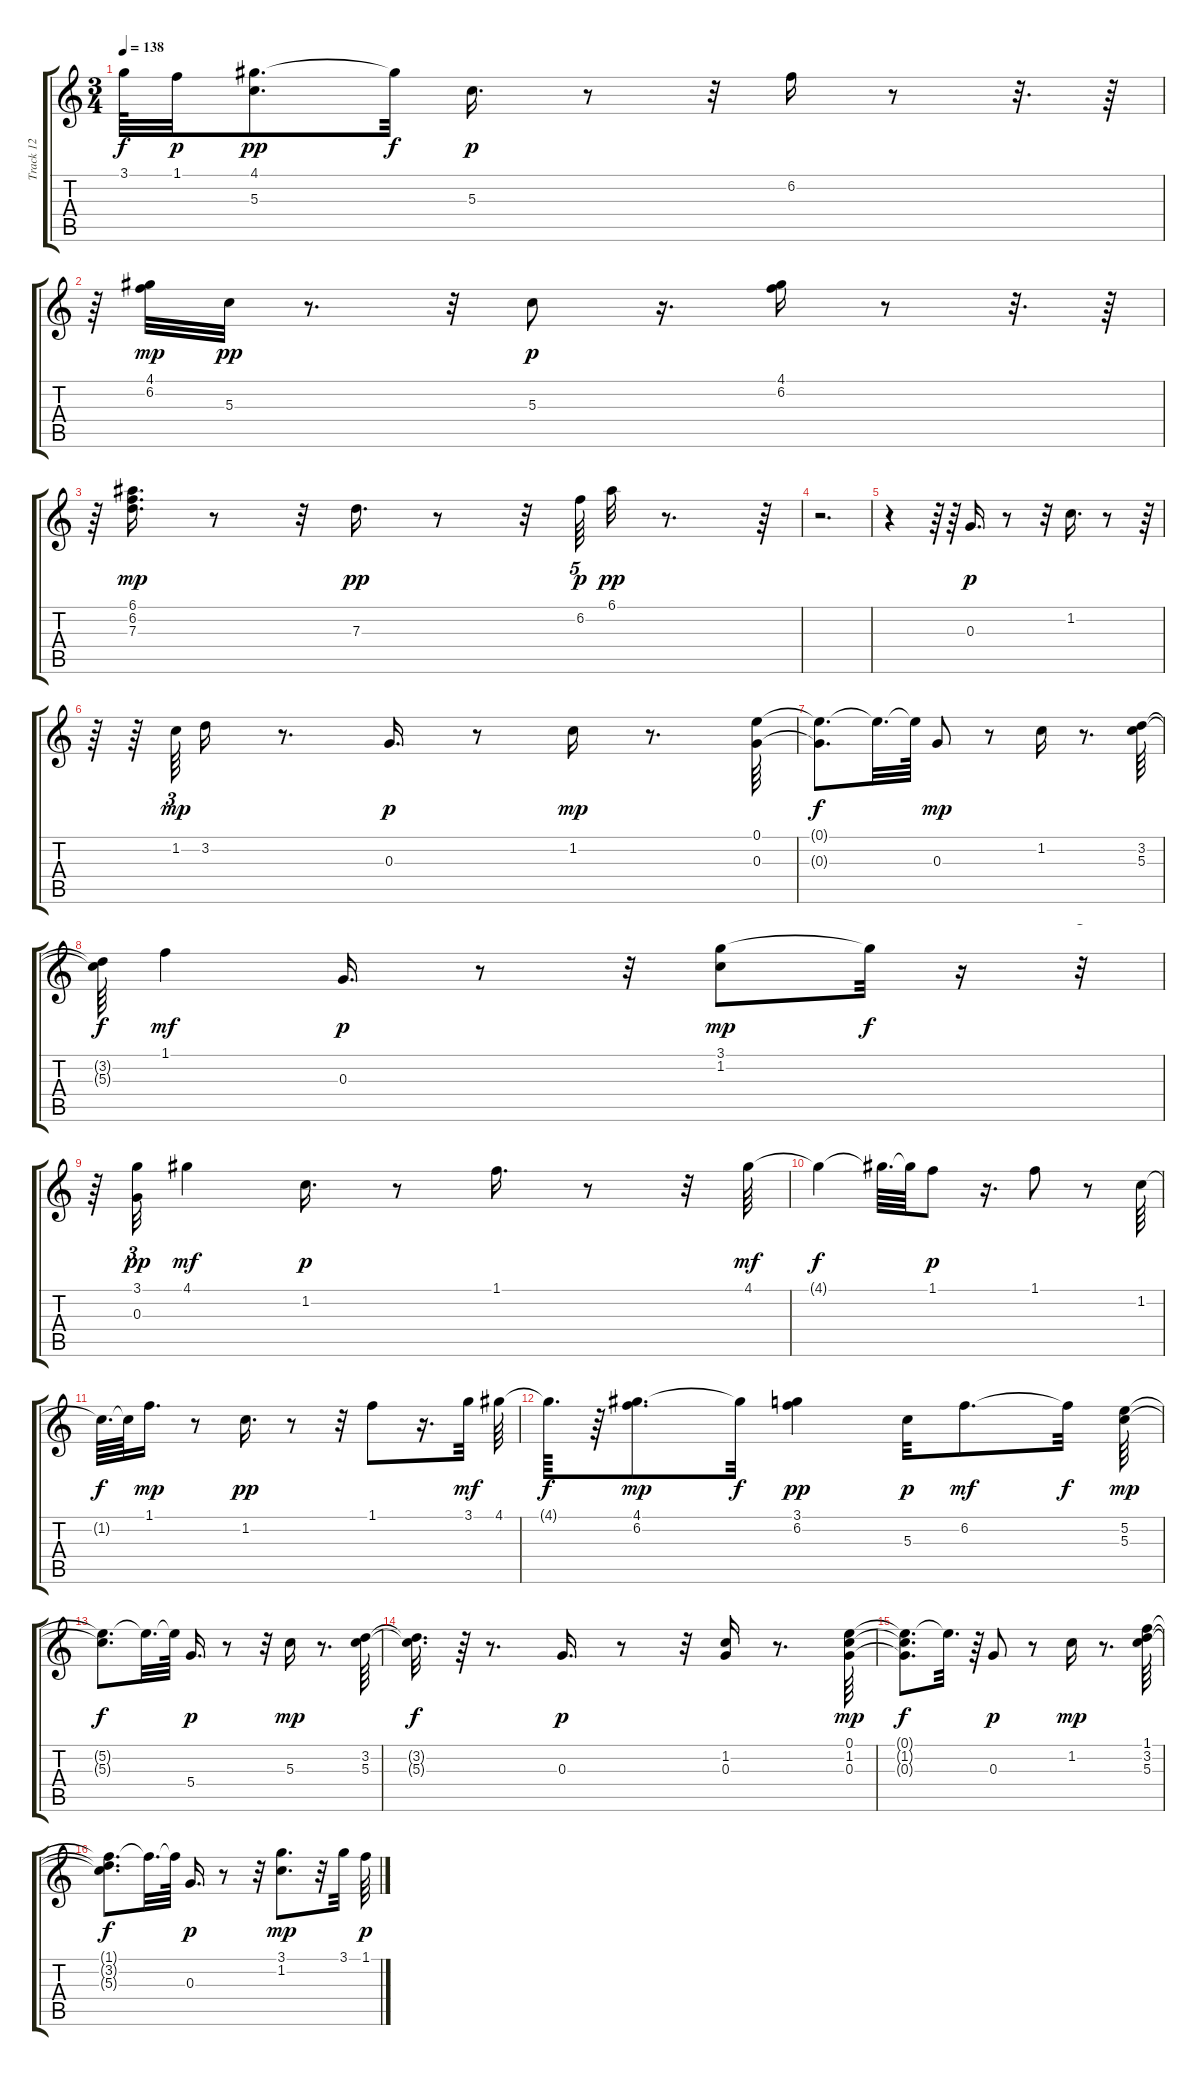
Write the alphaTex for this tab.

\track ("Track 12" "Track 12") {instrument acousticguitarnylon}
\staff {score tabs}
\tuning (E4 B3 G3 D3 A2 E2) {hide}
\ts (3 4)
\tempo 138
\clef g2
\ks c
3.1{t}.64{dy f} 1.1.32{dy p} (4.1 5.3).8{d dy pp} 4.1{t}.32{dy f} 5.3.16{d dy p} r.8 r.32 6.2.16 r.8 r.32{d} r.64 |
r.64 (4.1 6.2).32{dy mp} 5.3.32{dy pp} r.8{d} r.32 5.3.8{dy p} r.16{d} (4.1 6.2).16 r.8 r.32{d} r.64 |
r.64 (6.1 6.2 7.3).16{d dy mp} r.8 r.32 7.3.16{d dy pp} r.8 r.32 6.2.64{tu (5 4) dy p} 6.1.32{dy pp} r.8{d} r.64 |
r.2{d} |
r.4 r.64 r.64 0.3.16{d dy p} r.8 r.32 1.2.16{d} r.8 r.64 |
r.64 r.64 1.2.64{tu (3 2) dy mp} 3.2.16 r.8{d} 0.3.16{d dy p} r.8 1.2.16{dy mp} r.8{d} (0.1 0.3).64 |
(0.1{t} 0.3{t}).8{d dy f} 0.1{t}.32{d} 0.1{t}.64 0.3.8{dy mp} r.8 1.2.16 r.8{d} (3.2 5.3).64 |
(3.2{t} 5.3{t}).64{dy f} 1.1.4{dy mf} 0.3.16{d dy p} r.8 r.32 (3.1 1.2).8{dy mp} 3.1{t}.32{dy f} r.16 r.32{tu (5 4)} |
r.64 (3.1 0.3).32{tu (3 2) dy pp} 4.1.4{dy mf} 1.2.16{d dy p} r.8 1.1.16{d} r.8 r.32 4.1.64{dy mf} |
4.1{t}.4{dy f} 4.1{t}.64{d} 4.1{t}.64 1.1.8{dy p} r.16{d} 1.1.8 r.8 1.2.64 |
1.2{t}.64{d dy f} 1.2{t}.64 1.1.16{d dy mp} r.8 1.2.16{d dy pp} r.8 r.32 1.1.8 r.16{d} 3.1.32{dy mf} 4.1.64 |
4.1{t}.64{d dy f} r.64 (4.1 6.2).8{d dy mp} 4.1{t}.32{dy f} (3.1 6.2).4{dy pp} 5.3.32{dy p} 6.2.8{d dy mf} 6.2{t}.32{dy f} (5.2 5.3).64{dy mp} |
(5.2{t} 5.3{t}).8{d dy f} 5.2{t}.32{d} 5.2{t}.64 5.4.16{d dy p} r.8 r.32 5.3.16{dy mp} r.8{d} (3.2 5.3).64 |
(3.2{t} 5.3{t}).32{d dy f} r.64 r.8{d} 0.3.16{d dy p} r.8 r.32 (1.2 0.3).16 r.8{d} (0.1 1.2 0.3).64{dy mp} |
(0.1{t} 1.2{t} 0.3{t}).8{d dy f} 0.1{t}.32{d} r.64 0.3.8{dy p} r.8 1.2.16{dy mp} r.8{d} (1.1 3.2 5.3).64 |
(1.1{t} 3.2{t} 5.3{t}).8{d dy f} 1.1{t}.32{d} 1.1{t}.64 0.3.16{d dy p} r.8 r.32 (3.1 1.2).8{d dy mp} r.32 3.1.32 1.1.64{dy p}
